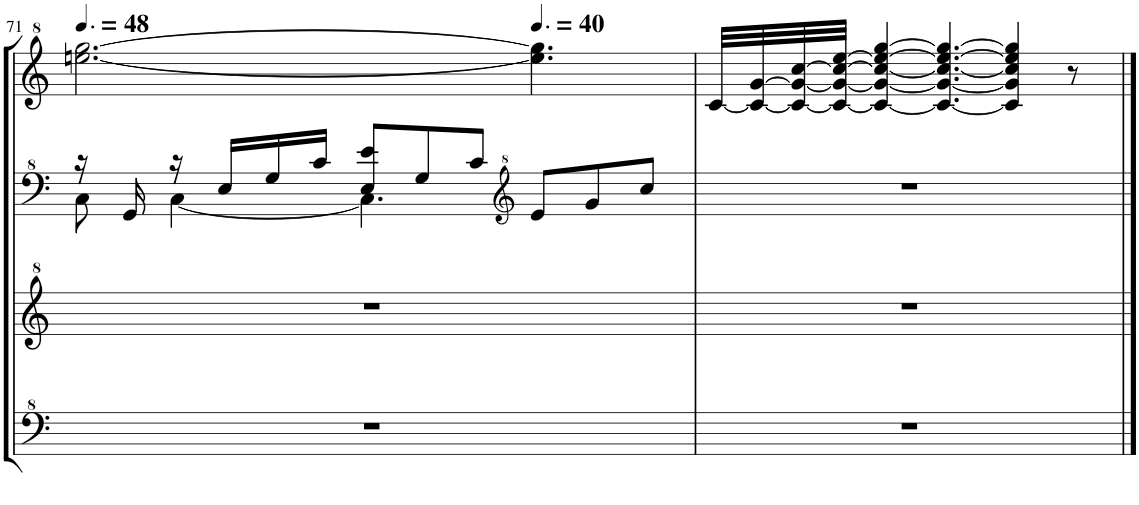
**kern	**kern	**kern	**kern
*part1	*part1	*part1	*part1
*staff4	*staff3	*staff2	*staff1
*I"Model III	*	*	*
!!LO:PB:g=z
*clefF^4	*clefG^2	*clefF^4	*clefG^2
*k[]	*k[]	*k[]	*k[]
*M9/8	*M9/8	*M9/8	*M9/8
*MM72	*MM72	*MM72	*MM72
=71	=71	=71	=71
*	*	*^	*
8%9r	8%9r	16r	8c\	[2.eeen\ [2.ggg\
.	.	16G/	.	.
.	.	16r	[4c\	.
.	.	16e/LL	.	.
.	.	16g/	.	.
.	.	16cc/JJ	.	.
.	.	8e/ 8ee/L	4.c\]	.
.	.	8g/	.	.
.	.	8cc/J	.	.
*	*	*clefG^2	*	*
*	*	*	*	*MM60
.	.	8ee/L	4.ryy	4.eee\] 4.ggg\]
.	.	8gg/	.	.
.	.	8ccc/J	.	.
*	*	*v	*v	*
=72	=72	=72	=72
8%9r	8%9r	8%9r	[32cc/LLL
.	.	.	32cc/_ [32gg/
.	.	.	32cc/_ 32gg/_ [32ccc/
.	.	.	32cc/_ 32gg/_ 32ccc/_ [32eee/JJJ
.	.	.	4cc/_ 4gg/_ 4ccc/_ 4eee/_ [4ggg/
.	.	.	4.cc/_ 4.gg/_ 4.ccc/_ 4.eee/_ 4.ggg/_
.	.	.	4cc/] 4gg/] 4ccc/] 4eee/] 4ggg/]
.	.	.	8r
==	==	==	==
*-	*-	*-	*-
